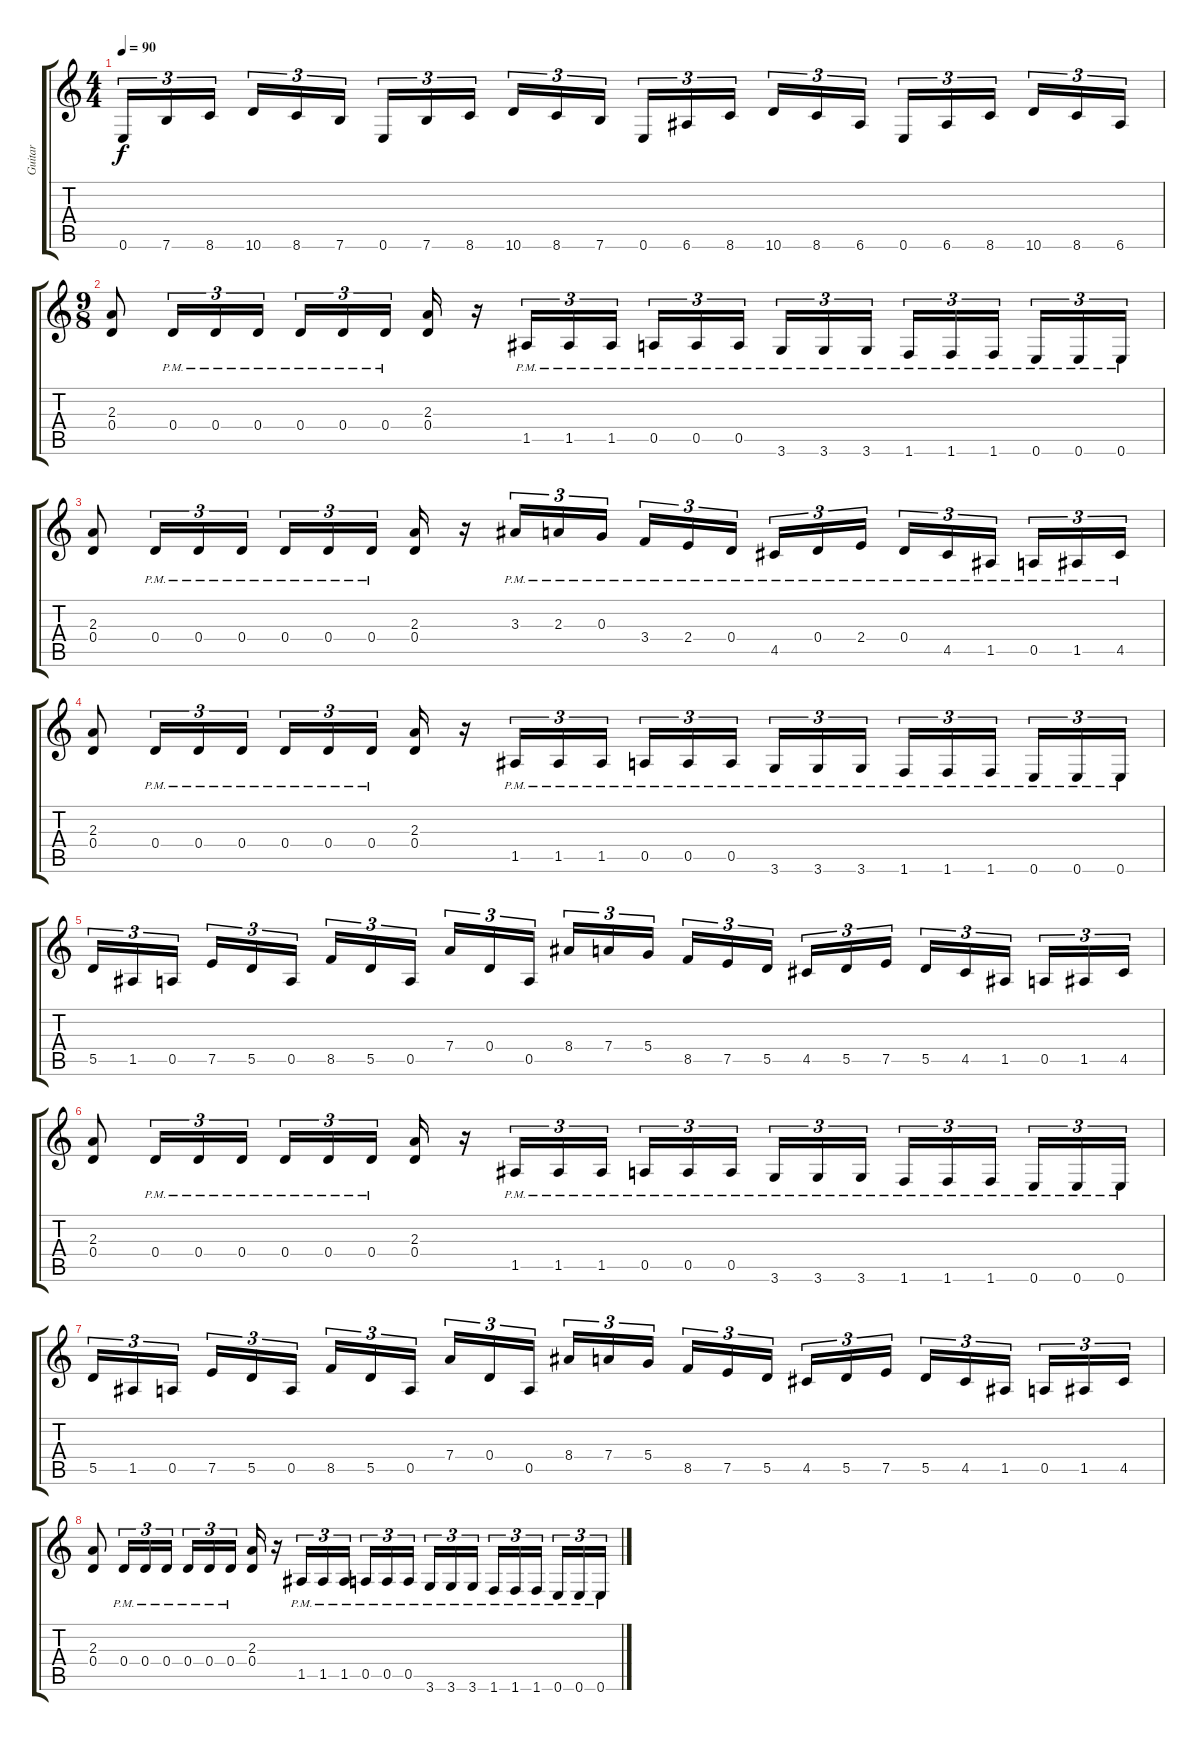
\track ("Guitar" "Guitar") {instrument distortionguitar}
\staff {score tabs}
\tuning (E4 B3 G3 D3 A2 E2) {hide}
\ts (4 4)
\tempo 90
\clef g2
\ks c
0.6.16{tu (3 2) dy f} 7.6.16{tu (3 2)} 8.6.16{tu (3 2) beam splitsecondary} 10.6.16{tu (3 2)} 8.6.16{tu (3 2)} 7.6.16{tu (3 2)} 0.6.16{tu (3 2)} 7.6.16{tu (3 2)} 8.6.16{tu (3 2) beam splitsecondary} 10.6.16{tu (3 2)} 8.6.16{tu (3 2)} 7.6.16{tu (3 2)} 0.6.16{tu (3 2)} 6.6.16{tu (3 2)} 8.6.16{tu (3 2) beam splitsecondary} 10.6.16{tu (3 2)} 8.6.16{tu (3 2)} 6.6.16{tu (3 2)} 0.6.16{tu (3 2)} 6.6.16{tu (3 2)} 8.6.16{tu (3 2) beam splitsecondary} 10.6.16{tu (3 2)} 8.6.16{tu (3 2)} 6.6.16{tu (3 2)} |
\ts (9 8)
(2.3 0.4).8 0.4{pm}.16{tu (3 2)} 0.4{pm}.16{tu (3 2)} 0.4{pm}.16{tu (3 2) beam splitsecondary} 0.4{pm}.16{tu (3 2)} 0.4{pm}.16{tu (3 2)} 0.4{pm}.16{tu (3 2)} (2.3 0.4).16 r.16 1.5{pm}.16{tu (3 2)} 1.5{pm}.16{tu (3 2)} 1.5{pm}.16{tu (3 2) beam splitsecondary} 0.5{pm}.16{tu (3 2)} 0.5{pm}.16{tu (3 2)} 0.5{pm}.16{tu (3 2)} 3.6{pm}.16{tu (3 2)} 3.6{pm}.16{tu (3 2)} 3.6{pm}.16{tu (3 2) beam splitsecondary} 1.6{pm}.16{tu (3 2)} 1.6{pm}.16{tu (3 2)} 1.6{pm}.16{tu (3 2) beam splitsecondary} 0.6{pm}.16{tu (3 2)} 0.6{pm}.16{tu (3 2)} 0.6{pm}.16{tu (3 2)} |
(2.3 0.4).8 0.4{pm}.16{tu (3 2)} 0.4{pm}.16{tu (3 2)} 0.4{pm}.16{tu (3 2) beam splitsecondary} 0.4{pm}.16{tu (3 2)} 0.4{pm}.16{tu (3 2)} 0.4{pm}.16{tu (3 2)} (2.3 0.4).16 r.16 3.3{pm}.16{tu (3 2)} 2.3{pm}.16{tu (3 2)} 0.3{pm}.16{tu (3 2) beam splitsecondary} 3.4{pm}.16{tu (3 2)} 2.4{pm}.16{tu (3 2)} 0.4{pm}.16{tu (3 2)} 4.5{pm}.16{tu (3 2)} 0.4{pm}.16{tu (3 2)} 2.4{pm}.16{tu (3 2) beam splitsecondary} 0.4{pm}.16{tu (3 2)} 4.5{pm}.16{tu (3 2)} 1.5{pm}.16{tu (3 2) beam splitsecondary} 0.5{pm}.16{tu (3 2)} 1.5{pm}.16{tu (3 2)} 4.5{pm}.16{tu (3 2)} |
(2.3 0.4).8 0.4{pm}.16{tu (3 2)} 0.4{pm}.16{tu (3 2)} 0.4{pm}.16{tu (3 2) beam splitsecondary} 0.4{pm}.16{tu (3 2)} 0.4{pm}.16{tu (3 2)} 0.4{pm}.16{tu (3 2)} (2.3 0.4).16 r.16 1.5{pm}.16{tu (3 2)} 1.5{pm}.16{tu (3 2)} 1.5{pm}.16{tu (3 2) beam splitsecondary} 0.5{pm}.16{tu (3 2)} 0.5{pm}.16{tu (3 2)} 0.5{pm}.16{tu (3 2)} 3.6{pm}.16{tu (3 2)} 3.6{pm}.16{tu (3 2)} 3.6{pm}.16{tu (3 2) beam splitsecondary} 1.6{pm}.16{tu (3 2)} 1.6{pm}.16{tu (3 2)} 1.6{pm}.16{tu (3 2) beam splitsecondary} 0.6{pm}.16{tu (3 2)} 0.6{pm}.16{tu (3 2)} 0.6{pm}.16{tu (3 2)} |
5.5.16{tu (3 2)} 1.5.16{tu (3 2)} 0.5.16{tu (3 2) beam splitsecondary} 7.5.16{tu (3 2)} 5.5.16{tu (3 2)} 0.5.16{tu (3 2) beam splitsecondary} 8.5.16{tu (3 2)} 5.5.16{tu (3 2)} 0.5.16{tu (3 2)} 7.4.16{tu (3 2)} 0.4.16{tu (3 2)} 0.5.16{tu (3 2) beam splitsecondary} 8.4.16{tu (3 2)} 7.4.16{tu (3 2)} 5.4.16{tu (3 2) beam splitsecondary} 8.5.16{tu (3 2)} 7.5.16{tu (3 2)} 5.5.16{tu (3 2)} 4.5.16{tu (3 2)} 5.5.16{tu (3 2)} 7.5.16{tu (3 2) beam splitsecondary} 5.5.16{tu (3 2)} 4.5.16{tu (3 2)} 1.5.16{tu (3 2) beam splitsecondary} 0.5.16{tu (3 2)} 1.5.16{tu (3 2)} 4.5.16{tu (3 2)} |
(2.3 0.4).8 0.4{pm}.16{tu (3 2)} 0.4{pm}.16{tu (3 2)} 0.4{pm}.16{tu (3 2) beam splitsecondary} 0.4{pm}.16{tu (3 2)} 0.4{pm}.16{tu (3 2)} 0.4{pm}.16{tu (3 2)} (2.3 0.4).16 r.16 1.5{pm}.16{tu (3 2)} 1.5{pm}.16{tu (3 2)} 1.5{pm}.16{tu (3 2) beam splitsecondary} 0.5{pm}.16{tu (3 2)} 0.5{pm}.16{tu (3 2)} 0.5{pm}.16{tu (3 2)} 3.6{pm}.16{tu (3 2)} 3.6{pm}.16{tu (3 2)} 3.6{pm}.16{tu (3 2) beam splitsecondary} 1.6{pm}.16{tu (3 2)} 1.6{pm}.16{tu (3 2)} 1.6{pm}.16{tu (3 2) beam splitsecondary} 0.6{pm}.16{tu (3 2)} 0.6{pm}.16{tu (3 2)} 0.6{pm}.16{tu (3 2)} |
5.5.16{tu (3 2)} 1.5.16{tu (3 2)} 0.5.16{tu (3 2) beam splitsecondary} 7.5.16{tu (3 2)} 5.5.16{tu (3 2)} 0.5.16{tu (3 2) beam splitsecondary} 8.5.16{tu (3 2)} 5.5.16{tu (3 2)} 0.5.16{tu (3 2)} 7.4.16{tu (3 2)} 0.4.16{tu (3 2)} 0.5.16{tu (3 2) beam splitsecondary} 8.4.16{tu (3 2)} 7.4.16{tu (3 2)} 5.4.16{tu (3 2) beam splitsecondary} 8.5.16{tu (3 2)} 7.5.16{tu (3 2)} 5.5.16{tu (3 2)} 4.5.16{tu (3 2)} 5.5.16{tu (3 2)} 7.5.16{tu (3 2) beam splitsecondary} 5.5.16{tu (3 2)} 4.5.16{tu (3 2)} 1.5.16{tu (3 2) beam splitsecondary} 0.5.16{tu (3 2)} 1.5.16{tu (3 2)} 4.5.16{tu (3 2)} |
(2.3 0.4).8 0.4{pm}.16{tu (3 2)} 0.4{pm}.16{tu (3 2)} 0.4{pm}.16{tu (3 2) beam splitsecondary} 0.4{pm}.16{tu (3 2)} 0.4{pm}.16{tu (3 2)} 0.4{pm}.16{tu (3 2)} (2.3 0.4).16 r.16 1.5{pm}.16{tu (3 2)} 1.5{pm}.16{tu (3 2)} 1.5{pm}.16{tu (3 2) beam splitsecondary} 0.5{pm}.16{tu (3 2)} 0.5{pm}.16{tu (3 2)} 0.5{pm}.16{tu (3 2)} 3.6{pm}.16{tu (3 2)} 3.6{pm}.16{tu (3 2)} 3.6{pm}.16{tu (3 2) beam splitsecondary} 1.6{pm}.16{tu (3 2)} 1.6{pm}.16{tu (3 2)} 1.6{pm}.16{tu (3 2) beam splitsecondary} 0.6{pm}.16{tu (3 2)} 0.6{pm}.16{tu (3 2)} 0.6{pm}.16{tu (3 2)}
